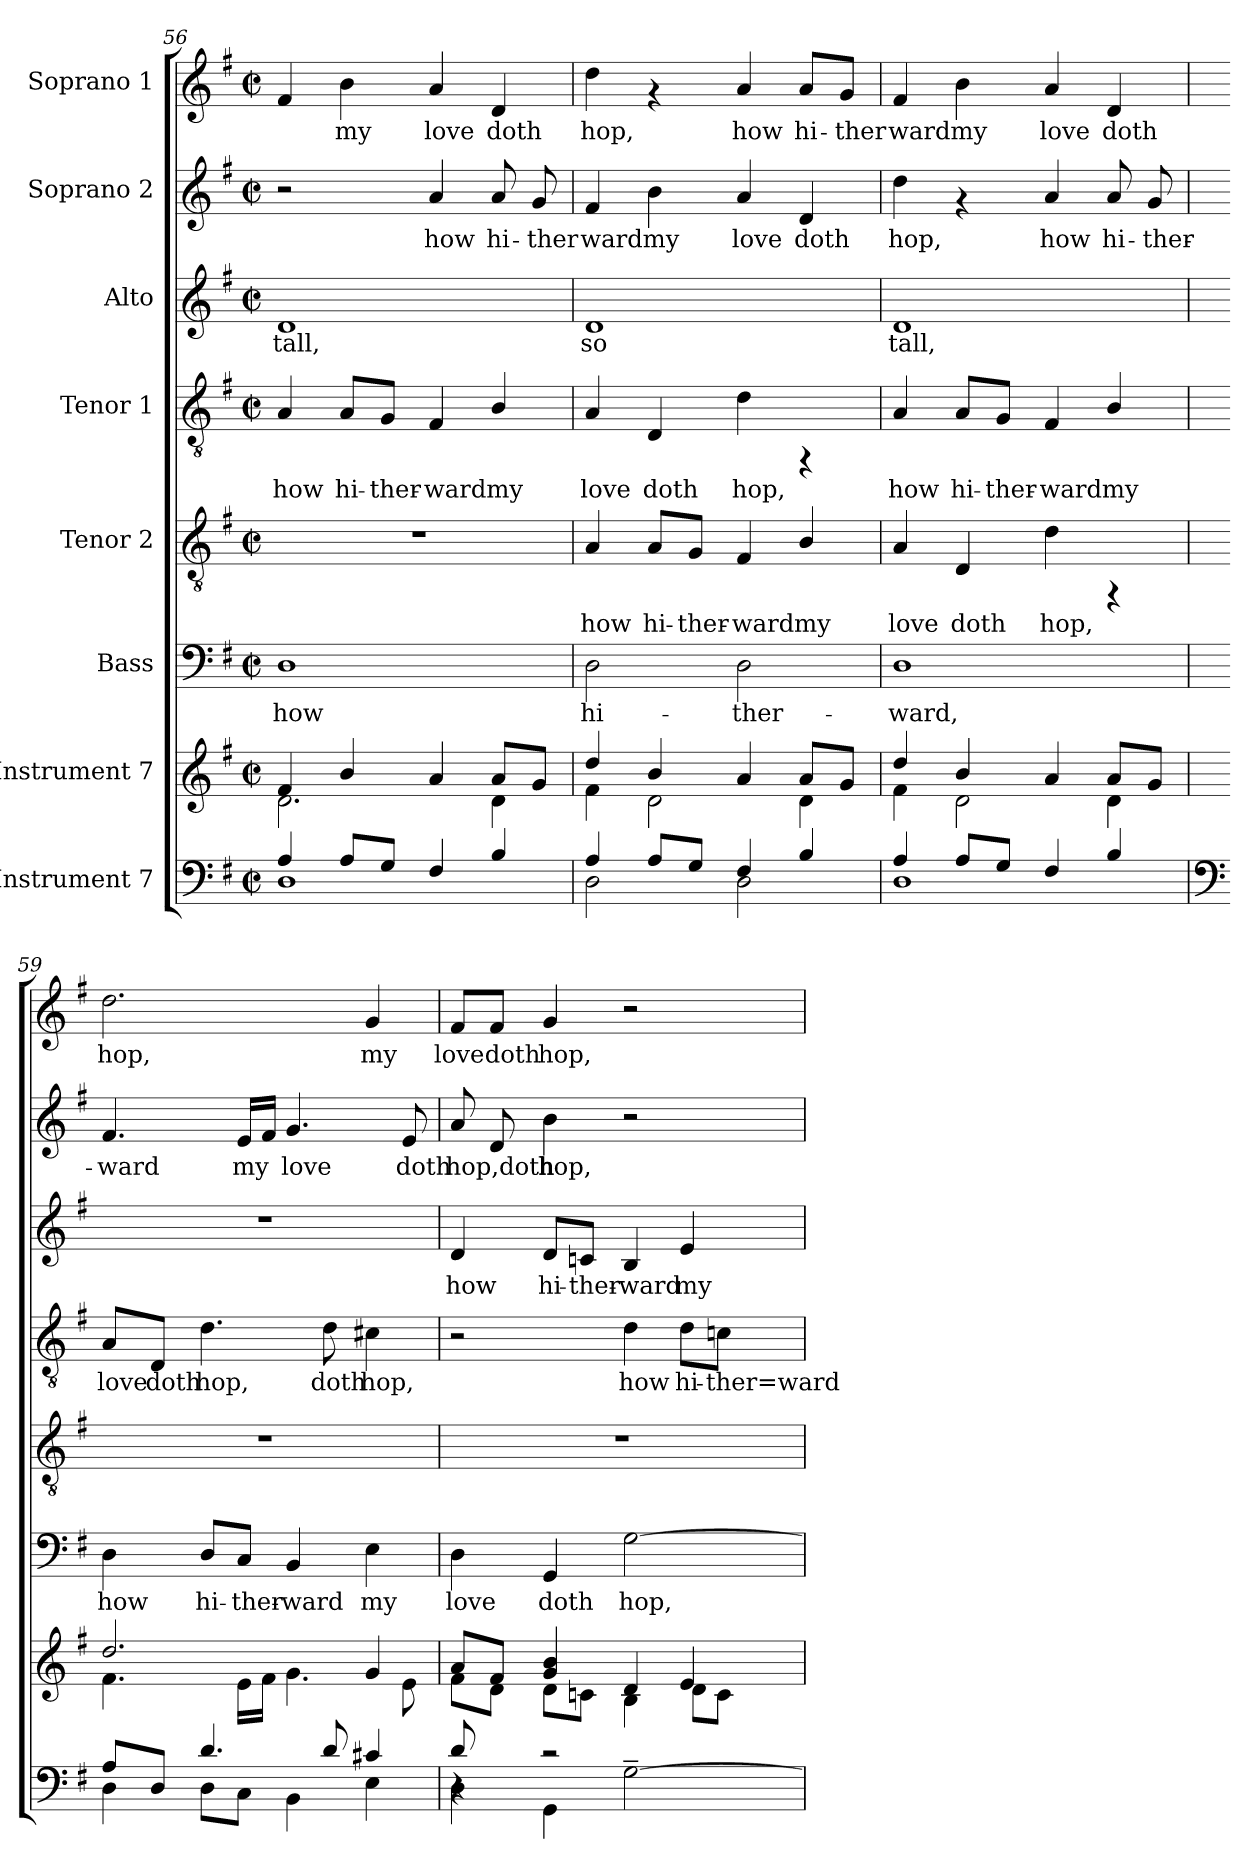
**kern	**kern	**kern	**text	**kern	**text	**kern	**text	**kern	**text	**kern	**text	**kern	**text
*part8	*part7	*part6	*part6	*part5	*part5	*part4	*part4	*part3	*part3	*part2	*part2	*part1	*part1
*staff8	*staff7	*staff6	*staff6	*staff5	*staff5	*staff4	*staff4	*staff3	*staff3	*staff2	*staff2	*staff1	*staff1
*I"Instrument 7	*I"Instrument 7	*I"Bass	*	*I"Tenor 2	*	*I"Tenor 1	*	*I"Alto	*	*I"Soprano 2	*	*I"Soprano 1	*
*clefF4	*clefG2	*clefF4	*	*clefGv2	*	*clefGv2	*	*clefG2	*	*clefG2	*	*clefG2	*
*k[f#]	*k[f#]	*k[f#]	*	*k[f#]	*	*k[f#]	*	*k[f#]	*	*k[f#]	*	*k[f#]	*
*G:	*G:	*G:	*	*G:	*	*G:	*	*G:	*	*G:	*	*G:	*
*M2/2	*M2/2	*M2/2	*	*M2/2	*	*M2/2	*	*M2/2	*	*M2/2	*	*M2/2	*
*met(c|)	*met(c|)	*met(c|)	*	*met(c|)	*	*met(c|)	*	*met(c|)	*	*met(c|)	*	*met(c|)	*
=56	=56	=56	=56	=56	=56	=56	=56	=56	=56	=56	=56	=56	=56
*^	*^	*	*	*	*	*	*	*	*	*	*	*	*
!	!	!	!	!	!LO:LY:b:cj	!	!	!	!LO:LY:b:cj	!	!LO:LY:b:cj	!	!	!	!LO:LY:b:cj
4A/	1D	4f#/	2.d\	1D	how	1r	.	4A/	how	1d	tall,	2r	.	4f#/	.
!	!	!	!	!	!	!	!	!	!LO:LY:b:cj	!	!	!	!	!	!LO:LY:b:cj
8A/L	.	4b/	.	.	.	.	.	8A/L	hi-	.	.	.	.	4b\	my
!	!	!	!	!	!	!	!	!	!LO:LY:b:cj	!	!	!	!	!	!
8G/J	.	.	.	.	.	.	.	8G/J	-ther-	.	.	.	.	.	.
!	!	!	!	!	!	!	!	!	!LO:LY:b:cj	!	!	!	!LO:LY:b:cj	!	!LO:LY:b:cj
4F#/	.	4a/	.	.	.	.	.	4F#/	-ward	.	.	4a/	how	4a/	love
!	!	!	!	!	!	!	!	!	!LO:LY:b:cj	!	!	!	!LO:LY:b:cj	!	!LO:LY:b:cj
4B/	.	8a/L	4d\	.	.	.	.	4B/	my	.	.	8a/	hi-	4d/	doth
!	!	!	!	!	!	!	!	!	!	!	!	!	!LO:LY:b:cj	!	!
.	.	8g/J	.	.	.	.	.	.	.	.	.	8g/	-ther	.	.
=57	=57	=57	=57	=57	=57	=57	=57	=57	=57	=57	=57	=57	=57	=57	=57
!	!	!	!	!	!LO:LY:b:cj	!	!LO:LY:b:cj	!	!LO:LY:b:cj	!	!LO:LY:b:cj	!	!LO:LY:b:cj	!	!LO:LY:b:cj
4A/	2D\	4dd/	4f#\	2D\	hi-	4A/	how	4A/	love	1d	so	4f#/	ward	4dd\	hop,
!	!	!	!	!	!	!	!LO:LY:b:cj	!	!LO:LY:b:cj	!	!	!	!LO:LY:b:cj	!	!
8A/L	.	4b/	2d\	.	.	8A/L	hi-	4D/	doth	.	.	4b\	my	4rf	.
!	!	!	!	!	!	!	!LO:LY:b:cj	!	!	!	!	!	!	!	!
8G/J	.	.	.	.	.	8G/J	-ther-	.	.	.	.	.	.	.	.
!	!	!	!	!	!LO:LY:b:cj	!	!LO:LY:b:cj	!	!LO:LY:b:cj	!	!	!	!LO:LY:b:cj	!	!LO:LY:b:cj
4F#/	2D\	4a/	.	2D\	-ther-	4F#/	-ward	4d\	hop,	.	.	4a/	love	4a/	how
!	!	!	!	!	!	!	!LO:LY:b:cj	!	!	!	!	!	!LO:LY:b:cj	!	!LO:LY:b:cj
4B/	.	8a/L	4d\	.	.	4B/	my	4rFF	.	.	.	4d/	doth	8a/L	hi-
!	!	!	!	!	!	!	!	!	!	!	!	!	!	!	!LO:LY:b:cj
.	.	8g/J	.	.	.	.	.	.	.	.	.	.	.	8g/J	-ther
=58	=58	=58	=58	=58	=58	=58	=58	=58	=58	=58	=58	=58	=58	=58	=58
!	!	!	!	!	!LO:LY:b:cj	!	!LO:LY:b:cj	!	!LO:LY:b:cj	!	!LO:LY:b:cj	!	!LO:LY:b:cj	!	!LO:LY:b:cj
4A/	1D	4dd/	4f#\	1D	-ward,	4A/	love	4A/	how	1d	tall,	4dd\	hop,	4f#/	ward
!	!	!	!	!	!	!	!LO:LY:b:cj	!	!LO:LY:b:cj	!	!	!	!	!	!LO:LY:b:cj
8A/L	.	4b/	2d\	.	.	4D/	doth	8A/L	hi-	.	.	4rf	.	4b\	my
!	!	!	!	!	!	!	!	!	!LO:LY:b:cj	!	!	!	!	!	!
8G/J	.	.	.	.	.	.	.	8G/J	-ther-	.	.	.	.	.	.
!	!	!	!	!	!	!	!LO:LY:b:cj	!	!LO:LY:b:cj	!	!	!	!LO:LY:b:cj	!	!LO:LY:b:cj
4F#/	.	4a/	.	.	.	4d\	hop,	4F#/	-ward	.	.	4a/	how	4a/	love
!	!	!	!	!	!	!	!	!	!LO:LY:b:cj	!	!	!	!LO:LY:b:cj	!	!LO:LY:b:cj
4B/	.	8a/L	4d\	.	.	4rFF	.	4B/	my	.	.	8a/	hi-	4d/	doth
!	!	!	!	!	!	!	!	!	!	!	!	!	!LO:LY:b:cj	!	!
.	.	8g/J	.	.	.	.	.	.	.	.	.	8g/	-ther-	.	.
!!LO:PB:g=z
=59	=59	=59	=59	=59	=59	=59	=59	=59	=59	=59	=59	=59	=59	=59	=59
*clefF4	*	*	*	*	*	*	*	*	*	*	*	*	*	*	*
!	!	!	!	!	!LO:LY:b:cj	!	!	!	!LO:LY:b:cj	!	!	!	!LO:LY:b:cj	!	!LO:LY:b:cj
8A/L	4D\	2.dd/	4.f#\	4D\	how	1r	.	8A/L	love	1r	.	4.f#/	-ward	2.dd\	hop,
!	!	!	!	!	!	!	!	!	!LO:LY:b:cj	!	!	!	!	!	!
8D/J	.	.	.	.	.	.	.	8D/J	doth	.	.	.	.	.	.
!	!	!	!	!	!LO:LY:b:cj	!	!	!	!LO:LY:b:cj	!	!	!	!	!	!
4.d/	8D\L	.	.	8D/L	hi-	.	.	4.d\	hop,	.	.	.	.	.	.
!	!	!	!	!	!LO:LY:b:cj	!	!	!	!	!	!	!	!LO:LY:b:cj	!	!
.	8C\J	.	16e\L	8C/J	-ther-	.	.	.	.	.	.	16e/L	my	.	.
!	!	!	!	!	!	!	!	!	!	!	!	!	!LO:LY:b:cj	!	!
.	.	.	16f#\J	.	.	.	.	.	.	.	.	16f#/J	.	.	.
!	!	!	!	!	!LO:LY:b:cj	!	!	!	!	!	!	!	!LO:LY:b:cj	!	!
.	4BB\	.	4.g\	4BB/	-ward	.	.	.	.	.	.	4.g/	love	.	.
!	!	!	!	!	!	!	!	!	!LO:LY:b:cj	!	!	!	!	!	!
8d/	.	.	.	.	.	.	.	8d\	doth	.	.	.	.	.	.
!	!	!	!	!	!LO:LY:b:cj	!	!	!	!LO:LY:b:cj	!	!	!	!	!	!LO:LY:b:cj
4c#X/	4E\	4g/	.	4E\	my	.	.	4c#X\	hop,	.	.	.	.	4g/	my
!	!	!	!	!	!	!	!	!	!	!	!	!	!LO:LY:b:cj	!	!
.	.	.	8e\	.	.	.	.	.	.	.	.	8e/	doth	.	.
=60	=60	=60	=60	=60	=60	=60	=60	=60	=60	=60	=60	=60	=60	=60	=60
*	*^	*	*	*	*	*	*	*	*	*	*	*	*	*	*
!	!	!	!	!	!	!LO:LY:b:cj	!	!	!	!	!	!LO:LY:b:cj	!	!LO:LY:b:cj	!	!LO:LY:b:cj
8d/L	4r	4D\	8a/L	8f#\	4D\	love	1r	.	2r	.	4d/	how	8a/	hop,doth	8f#/L	love
!	!	!	!	!	!	!	!	!	!	!	!	!	!	!LO:LY:b:cj	!	!LO:LY:b:cj
2..ryy	.	.	8f#/J	8d\J	.	.	.	.	.	.	.	.	8d/	.	8f#/J	doth
!	!	!	!	!	!	!LO:LY:b:cj	!	!	!	!	!	!LO:LY:b:cj	!	!LO:LY:b:cj	!	!LO:LY:b:cj
.	2r	4GG\	4g/ 4b/	8d\L	4GG/	doth	.	.	.	.	8d/L	hi-	4b\	hop,	4g/	hop,
!	!	!	!	!	!	!	!	!	!	!	!	!LO:LY:b:cj	!	!	!	!
.	.	.	.	8cn\J	.	.	.	.	.	.	8cn/J	-ther-	.	.	.	.
!	!	!	!	!	!	!LO:LY:b:cj	!	!	!	!LO:LY:b:cj	!	!LO:LY:b:cj	!	!	!	!
.	.	[<2G~>\	4d/	4B\	[>2G\	hop,	.	.	4d\	how	4B/	-ward	2r	.	2r	.
!	!	!	!	!	!	!	!	!	!	!LO:LY:b:cj	!	!LO:LY:b:cj	!	!	!	!
.	4ryy	.	4e/	8d\L	.	.	.	.	8d\L	hi-	4e/	my	.	.	.	.
!	!	!	!	!	!	!	!	!	!	!LO:LY:b:cj	!	!	!	!	!	!
.	.	.	.	8c\J	.	.	.	.	8cn\J	-ther=ward	.	.	.	.	.	.
*v	*v	*v	*	*	*	*	*	*	*	*	*	*	*	*	*	*
*	*v	*v	*	*	*	*	*	*	*	*	*	*	*	*
=	=	=	=	=	=	=	=	=	=	=	=	=	=
*-	*-	*-	*-	*-	*-	*-	*-	*-	*-	*-	*-	*-	*-
